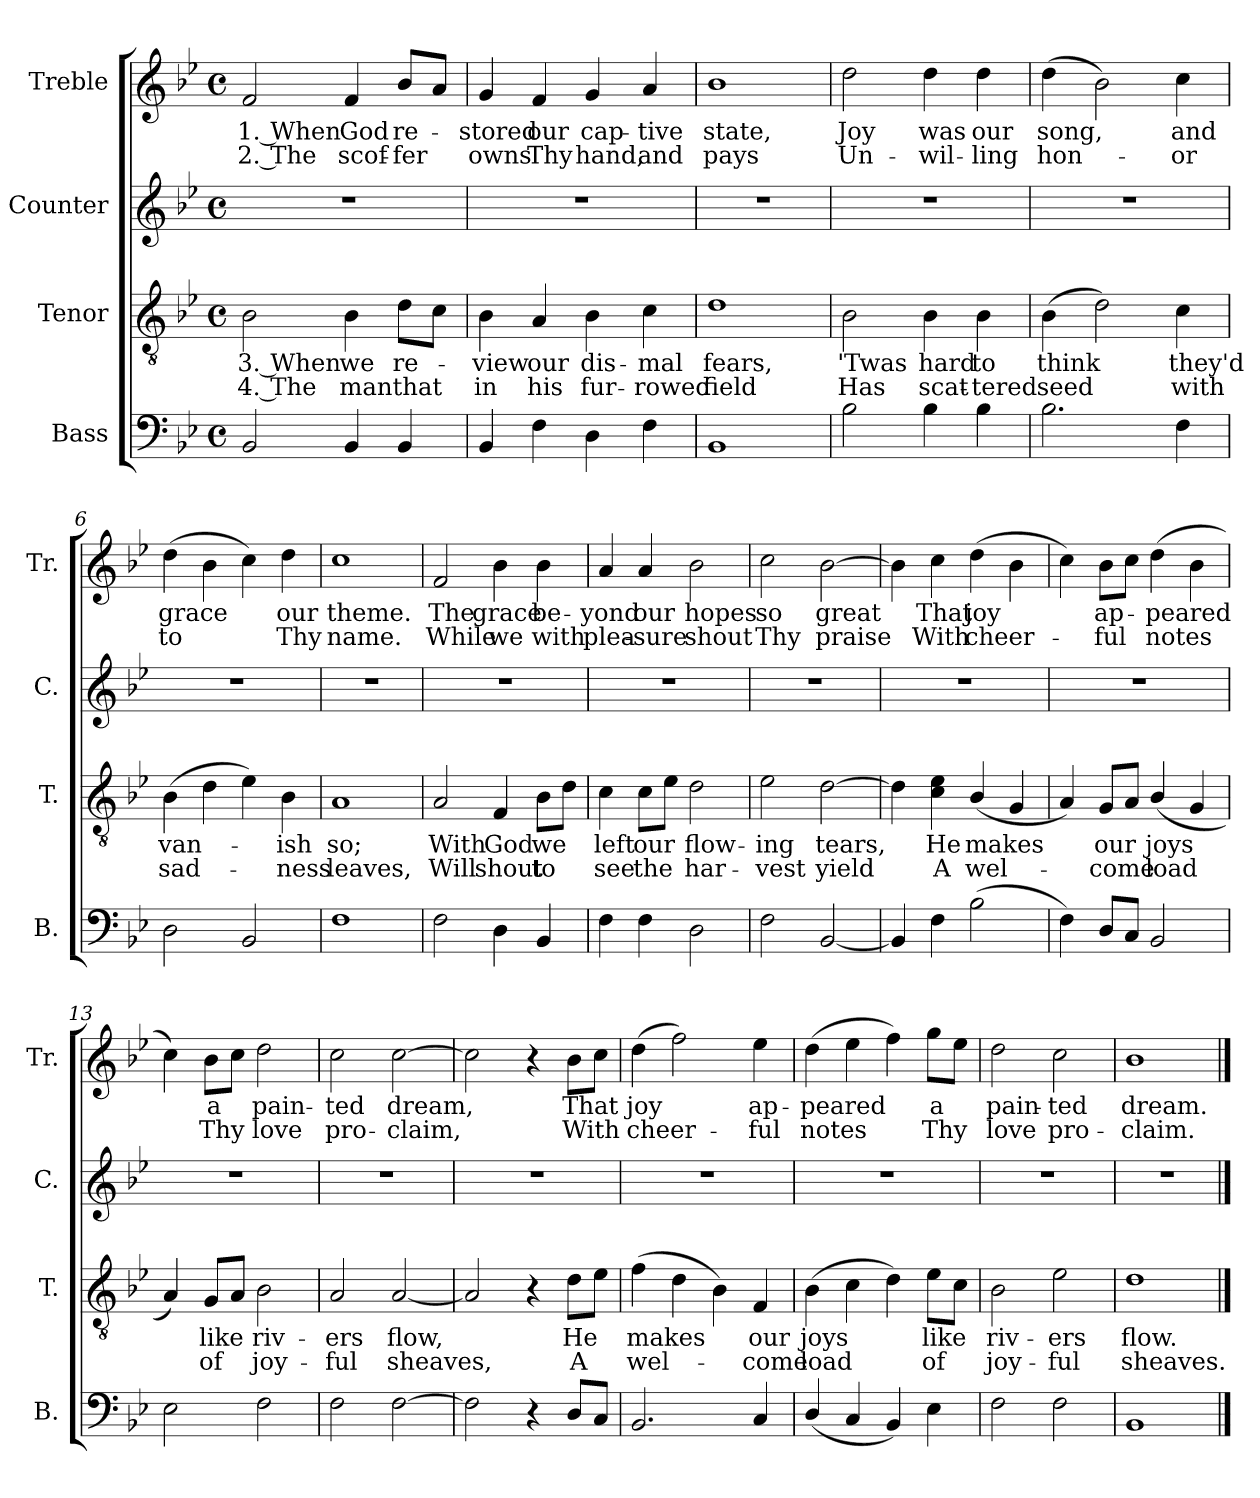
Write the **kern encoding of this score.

**kern	**kern	**text	**text	**kern	**kern	**text	**text
*part4	*part3	*part3	*part3	*part2	*part1	*part1	*part1
*staff4	*staff3	*staff3	*staff3	*staff2	*staff1	*staff1	*staff1
*I"Bass	*I"Tenor	*	*	*I"Counter	*I"Treble	*	*
*I'B.	*I'T.	*	*	*I'C.	*I'Tr.	*	*
*clefF4	*clefGv2	*	*	*clefG2	*clefG2	*	*
*k[b-e-]	*k[b-e-]	*	*	*k[b-e-]	*k[b-e-]	*	*
*M4/4	*M4/4	*	*	*M4/4	*M4/4	*	*
*met(c)	*met(c)	*	*	*met(c)	*met(c)	*	*
=1	=1	=1	=1	=1	=1	=1	=1
2BB-/	2B-\	3. When	4. The	1r	2f/	1. When	2. The
4BB-/	4B-\	we	man	.	4f/	God	scof-
4BB-/	8d\L	re-	that	.	8b-/L	re-	-fer
.	8c\J	.	.	.	8a/J	.	.
=2	=2	=2	=2	=2	=2	=2	=2
4BB-/	4B-\	-view	in	1r	4g/	-stored	owns
4F\	4A/	our	his	.	4f/	our	Thy
4D\	4B-\	dis-	fur-	.	4g/	cap-	hand,
4F\	4c\	-mal	-rowed	.	4a/	-tive	and
=3	=3	=3	=3	=3	=3	=3	=3
1BB-	1d	fears,	field	1r	1b-	state,	pays
=4	=4	=4	=4	=4	=4	=4	=4
2B-\	2B-\	'Twas	Has	1r	2dd\	Joy	Un-
4B-\	4B-\	hard	scat-	.	4dd\	was	-wil-
4B-\	4B-\	to	-tered	.	4dd\	our	-ling
!!LO:LB:g=z
=5	=5	=5	=5	=5	=5	=5	=5
2.B-\	(4B-\	think	seed	1r	(4dd\	song,	hon-
.	2d\)	.	.	.	2b-\)	.	.
4F\	4c\	they'd	with	.	4cc\	and	-or
=6	=6	=6	=6	=6	=6	=6	=6
2D\	(4B-\	van-	sad-	1r	(4dd\	grace	to
.	4d\	.	.	.	4b-\	.	.
2BB-/	4e-\)	.	.	.	4cc\)	.	.
.	4B-\	-ish	-ness	.	4dd\	our	Thy
=7	=7	=7	=7	=7	=7	=7	=7
1F	1A	so;	leaves,	1r	1cc	theme.	name.
=8	=8	=8	=8	=8	=8	=8	=8
2F\	2A/	With	Will	1r	2f/	The	While
4D\	4F/	God	shout	.	4b-\	grace	we
4BB-/	8B-\L	we	to	.	4b-\	be-	with
.	8d\J	.	.	.	.	.	.
=9	=9	=9	=9	=9	=9	=9	=9
4F\	4c\	left	see	1r	4a/	-yond	plea-
4F\	8c\L	our	the	.	4a/	our	-sure
.	8e-\J	.	.	.	.	.	.
2D\	2d\	flow-	har-	.	2b-\	hopes	shout
!!LO:LB:g=z
=10	=10	=10	=10	=10	=10	=10	=10
2F\	2e-\	-ing	-vest	1r	2cc\	so	Thy
[2BB-/	[2d\	tears,	yield	.	[2b-\	great	praise
=11	=11	=11	=11	=11	=11	=11	=11
4BB-/]	4d\]	.	.	1r	4b-\]	.	.
4F\	4c\ 4e-\	He	A	.	4cc\	That	With
(2B-\	(4B-/	makes	wel-	.	(4dd\	joy	cheer-
.	4G/	.	.	.	4b-\	.	.
=12	=12	=12	=12	=12	=12	=12	=12
4F\)	4A/)	.	.	1r	4cc\)	.	.
8D/L	8G/L	our	-come	.	8b-\L	ap-	-ful
8C/J	8A/J	.	.	.	8cc\J	.	.
2BB-/	(4B-/	joys	load	.	(4dd\	-peared	notes
.	4G/	.	.	.	4b-\	.	.
=13	=13	=13	=13	=13	=13	=13	=13
2E-\	4A/)	.	.	1r	4cc\)	.	.
.	8G/L	like	of	.	8b-\L	a	Thy
.	8A/J	.	.	.	8cc\J	.	.
2F\	2B-\	riv-	joy-	.	2dd\	pain-	love
=14	=14	=14	=14	=14	=14	=14	=14
2F\	2A/	-ers	-ful	1r	2cc\	-ted	pro-
[2F\	[2A/	flow,	sheaves,	.	[2cc\	dream,	-claim,
=15	=15	=15	=15	=15	=15	=15	=15
2F\]	2A/]	.	.	1r	2cc\]	.	.
4r	4r	.	.	.	4r	.	.
8D/L	8d\L	He	A	.	8b-\L	That	With
8C/J	8e-\J	.	.	.	8cc\J	.	.
!!LO:LB:g=z
=16	=16	=16	=16	=16	=16	=16	=16
2.BB-/	(4f\	makes	wel-	1r	(4dd\	joy	cheer-
.	4d\	.	.	.	2ff\)	.	.
.	4B-\)	.	.	.	.	.	.
4C/	4F/	our	-come	.	4ee-\	ap-	-ful
=17	=17	=17	=17	=17	=17	=17	=17
(4D/	(4B-\	joys	load	1r	(4dd\	-peared	notes
4C/	4c\	.	.	.	4ee-\	.	.
4BB-/)	4d\)	.	.	.	4ff\)	.	.
4E-\	8e-\L	like	of	.	8gg\L	a	Thy
.	8c\J	.	.	.	8ee-\J	.	.
=18	=18	=18	=18	=18	=18	=18	=18
2F\	2B-\	riv-	joy-	1r	2dd\	pain-	love
2F\	2e-\	-ers	-ful	.	2cc\	-ted	pro-
=19	=19	=19	=19	=19	=19	=19	=19
1BB-	1d	flow.	sheaves.	1r	1b-	dream.	-claim.
==	==	==	==	==	==	==	==
*-	*-	*-	*-	*-	*-	*-	*-
